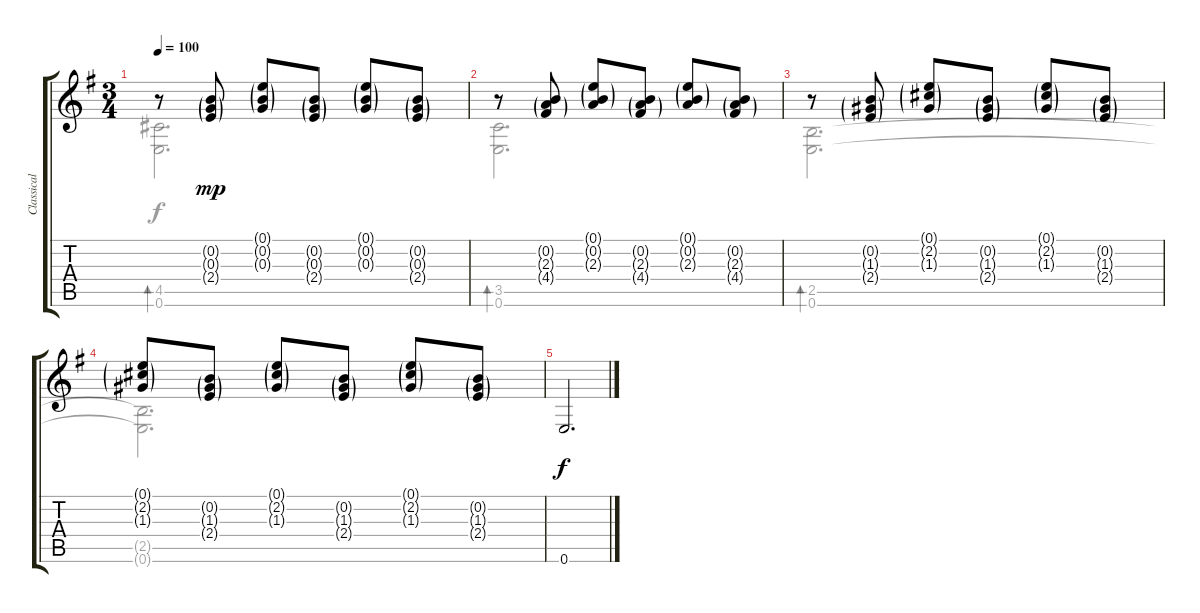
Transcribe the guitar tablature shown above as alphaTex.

\track ("Classical guitar" "Classical ") {instrument acousticguitarnylon}
\staff {score tabs}
\tuning (E4 B3 G3 D3 A2 E2) {hide}
\voice
\ts (3 4)
\tempo 100
\clef g2
\ks g
r.8{dy mp} (0.2{g} 0.3{g} 2.4{g}).8 (0.1{g} 0.2{g} 0.3{g}).8 (0.2{g} 0.3{g} 2.4{g}).8 (0.1{g} 0.2{g} 0.3{g}).8 (0.2{g} 0.3{g} 2.4{g}).8 |
r.8 (0.2{g} 2.3{g} 4.4{g}).8 (0.1{g} 0.2{g} 2.3{g}).8 (0.2{g} 2.3{g} 4.4{g}).8 (0.1{g} 0.2{g} 2.3{g}).8 (0.2{g} 2.3{g} 4.4{g}).8 |
r.8 (0.2{g} 1.3{g} 2.4{g}).8 (0.1{g} 2.2{g} 1.3{g}).8 (0.2{g} 1.3{g} 2.4{g}).8 (0.1{g} 2.2{g} 1.3{g}).8 (0.2{g} 1.3{g} 2.4{g}).8 |
(0.1{g} 2.2{g} 1.3{g}).8 (0.2{g} 1.3{g} 2.4{g}).8 (0.1{g} 2.2{g} 1.3{g}).8 (0.2{g} 1.3{g} 2.4{g}).8 (0.1{g} 2.2{g} 1.3{g}).8 (0.2{g} 1.3{g} 2.4{g}).8 |
0.6.2{d dy f}
\voice
\clef g2
\ottava regular
\simile none
\ks g
(4.5 0.6).2{d bd 30 dy f} |
(3.5 0.6).2{d bd 30} |
(2.5 0.6).2{d bd 30} |
(2.5{t} 0.6{t}).2{d} |
